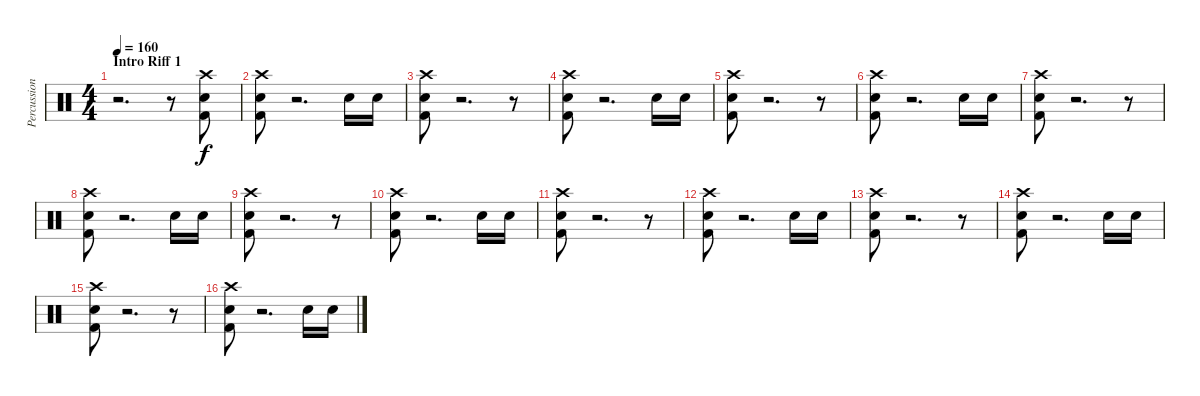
\track ("Percussion" "Percussion") {instrument percussion}
\staff {score}
\articulation defaults
\ts (4 4)
\section ("" "Intro Riff 1")
\tempo 160
\clef neutral
\ks c
r.2{d dy f} r.8 ("Kick (hit) 2" "Snare (hit) 2" "Crash high (hit)").8 |
("Kick (hit) 2" "Snare (hit) 2" "Crash high (hit)").8 r.2{d} "Snare (hit) 2".16 "Snare (hit) 2".16 |
("Kick (hit) 2" "Snare (hit) 2" "Crash high (hit)").8 r.2{d} r.8 |
("Kick (hit) 2" "Snare (hit) 2" "Crash high (hit)").8 r.2{d} "Snare (hit) 2".16 "Snare (hit) 2".16 |
("Kick (hit) 2" "Snare (hit) 2" "Crash high (hit)").8 r.2{d} r.8 |
("Kick (hit) 2" "Snare (hit) 2" "Crash high (hit)").8 r.2{d} "Snare (hit) 2".16 "Snare (hit) 2".16 |
("Kick (hit) 2" "Snare (hit) 2" "Crash high (hit)").8 r.2{d} r.8 |
("Kick (hit) 2" "Snare (hit) 2" "Crash high (hit)").8 r.2{d} "Snare (hit) 2".16 "Snare (hit) 2".16 |
("Kick (hit) 2" "Snare (hit) 2" "Crash high (hit)").8 r.2{d} r.8 |
("Kick (hit) 2" "Snare (hit) 2" "Crash high (hit)").8 r.2{d} "Snare (hit) 2".16 "Snare (hit) 2".16 |
("Kick (hit) 2" "Snare (hit) 2" "Crash high (hit)").8 r.2{d} r.8 |
("Kick (hit) 2" "Snare (hit) 2" "Crash high (hit)").8 r.2{d} "Snare (hit) 2".16 "Snare (hit) 2".16 |
("Kick (hit) 2" "Snare (hit) 2" "Crash high (hit)").8 r.2{d} r.8 |
("Kick (hit) 2" "Snare (hit) 2" "Crash high (hit)").8 r.2{d} "Snare (hit) 2".16 "Snare (hit) 2".16 |
("Kick (hit) 2" "Snare (hit) 2" "Crash high (hit)").8 r.2{d} r.8 |
("Kick (hit) 2" "Snare (hit) 2" "Crash high (hit)").8 r.2{d} "Snare (hit) 2".16 "Snare (hit) 2".16
